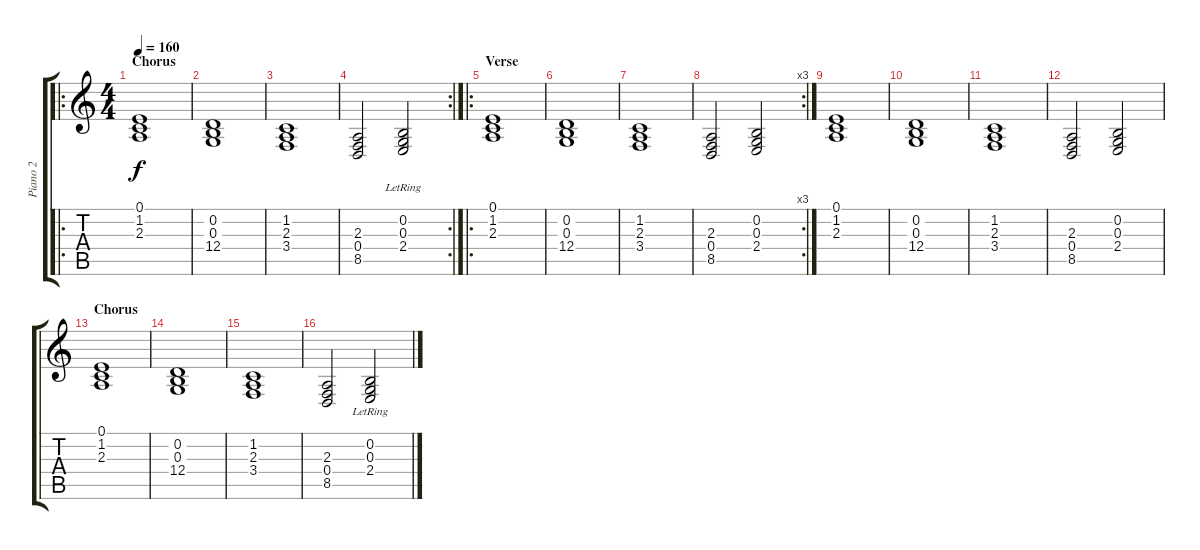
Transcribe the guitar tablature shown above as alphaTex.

\track ("Piano 2" "Piano 2") {instrument acousticgrandpiano}
\staff {score tabs}
\tuning (E4 B3 G3 D3 A2 E2) {hide}
\ro
\ts (4 4)
\section ("" "Chorus")
\tempo 160
\clef g2
\ks c
(0.1 1.2 2.3).1{dy f} |
(0.2 0.3 12.4).1 |
(1.2 2.3 3.4).1 |
\rc 2
(2.3 0.4 8.5).2 (0.2{lr} 0.3{lr} 2.4{lr}).2 |
\ro
\section ("" "Verse")
(0.1 1.2 2.3).1 |
(0.2 0.3 12.4).1 |
(1.2 2.3 3.4).1 |
\rc 3
(2.3 0.4 8.5).2 (0.2 0.3 2.4).2 |
(0.1 1.2 2.3).1 |
(0.2 0.3 12.4).1 |
(1.2 2.3 3.4).1 |
(2.3 0.4 8.5).2 (0.2 0.3 2.4).2 |
\section ("" "Chorus")
(0.1 1.2 2.3).1 |
(0.2 0.3 12.4).1 |
(1.2 2.3 3.4).1 |
(2.3 0.4 8.5).2 (0.2{lr} 0.3{lr} 2.4{lr}).2
